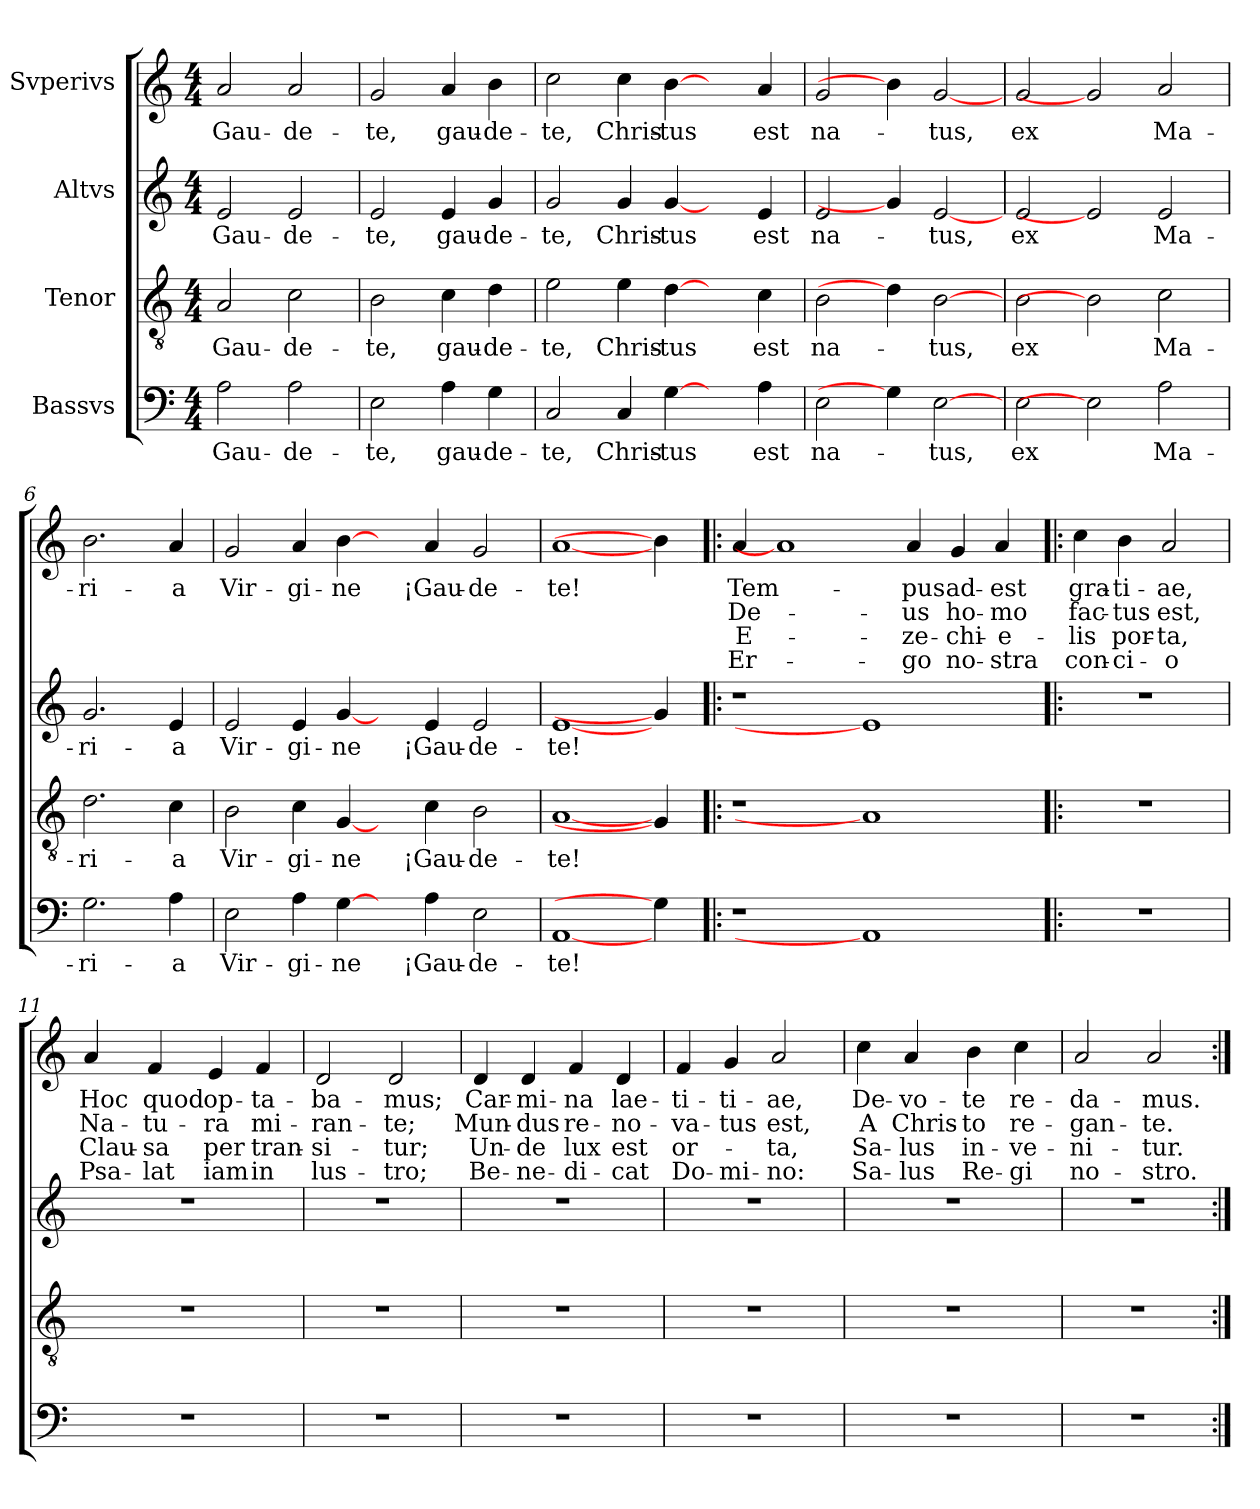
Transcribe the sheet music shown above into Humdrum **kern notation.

**kern	**text	**kern	**text	**kern	**text	**kern	**text	**text	**text	**text
*part4	*part4	*part3	*part3	*part2	*part2	*part1	*part1	*part1	*part1	*part1
*staff4	*staff4	*staff3	*staff3	*staff2	*staff2	*staff1	*staff1	*staff1	*staff1	*staff1
*I"Bassvs	*	*I"Tenor	*	*I"Altvs	*	*I"Svperivs	*	*	*	*
*clefF4	*	*clefGv2	*	*clefG2	*	*clefG2	*	*	*	*
*k[]	*	*k[]	*	*k[]	*	*k[]	*	*	*	*
*C:	*	*C:	*	*C:	*	*C:	*	*	*	*
*M4/4	*	*M4/4	*	*M4/4	*	*M4/4	*	*	*	*
=1	=1	=1	=1	=1	=1	=1	=1	=1	=1	=1
!	!LO:LY:b	!	!LO:LY:b	!	!LO:LY:b	!	!LO:LY:b	!	!	!
2A\	Gau-	2A/	Gau-	2e/	Gau-	2a/	Gau-	.	.	.
!	!LO:LY:b	!	!LO:LY:b	!	!LO:LY:b	!	!LO:LY:b	!	!	!
2A\	-de-	2c\	-de-	2e/	-de-	2a/	-de-	.	.	.
=2	=2	=2	=2	=2	=2	=2	=2	=2	=2	=2
!	!LO:LY:b	!	!LO:LY:b	!	!LO:LY:b	!	!LO:LY:b	!	!	!
2E\	-te,	2B\	-te,	2e/	-te,	2g/	-te,	.	.	.
!	!LO:LY:b	!	!LO:LY:b	!	!LO:LY:b	!	!LO:LY:b	!	!	!
4A\	gau-	4c\	gau-	4e/	gau-	4a/	gau-	.	.	.
!	!LO:LY:b	!	!LO:LY:b	!	!LO:LY:b	!	!LO:LY:b	!	!	!
4G\	-de-	4d\	-de-	4g/	-de-	4b\	-de-	.	.	.
=3	=3	=3	=3	=3	=3	=3	=3	=3	=3	=3
!	!LO:LY:b	!	!LO:LY:b	!	!LO:LY:b	!	!LO:LY:b	!	!	!
2C/	-te,	2e\	-te,	2g/	-te,	2cc\	-te,	.	.	.
!	!LO:LY:b	!	!LO:LY:b	!	!LO:LY:b	!	!LO:LY:b	!	!	!
4C/	Chris-	4e\	Chris-	4g/	Chris-	4cc\	Chris-	.	.	.
!	!LO:LY:b	!	!LO:LY:b	!	!LO:LY:b	!	!LO:LY:b	!	!	!
[4G\	-tus	[4d\	-tus	[4g/	-tus	[4b\	-tus	.	.	.
4ryy	.	4ryy	.	4ryy	.	4ryy	.	.	.	.
!	!LO:LY:b	!	!LO:LY:b	!	!LO:LY:b	!	!LO:LY:b	!	!	!
4A\	est	4c\	est	4e/	est	4a/	est	.	.	.
=4	=4	=4	=4	=4	=4	=4	=4	=4	=4	=4
!	!LO:LY:b	!	!LO:LY:b	!	!LO:LY:b	!	!LO:LY:b	!	!	!
2E\	na-	2B\	na-	2e/	na-	2g/	na-	.	.	.
4G\]	.	4d\]	.	4g/]	.	4b\]	.	.	.	.
!	!LO:LY:b	!	!LO:LY:b	!	!LO:LY:b	!	!LO:LY:b	!	!	!
[2E	-tus,	[2B	-tus,	[2e	-tus,	[2g	-tus,	.	.	.
!!LO:LB:g=z
=5	=5	=5	=5	=5	=5	=5	=5	=5	=5	=5
!	!LO:LY:b	!	!LO:LY:b	!	!LO:LY:b	!	!LO:LY:b	!	!	!
2E\	ex	2B\	ex	2e/	ex	2g/	ex	.	.	.
2E]	.	2B]	.	2e]	.	2g]	.	.	.	.
!	!LO:LY:b	!	!LO:LY:b	!	!LO:LY:b	!	!LO:LY:b	!	!	!
2A\	Ma-	2c\	Ma-	2e/	Ma-	2a/	Ma-	.	.	.
=6	=6	=6	=6	=6	=6	=6	=6	=6	=6	=6
!	!LO:LY:b	!	!LO:LY:b	!	!LO:LY:b	!	!LO:LY:b	!	!	!
2.G\	-ri-	2.d\	-ri-	2.g/	-ri-	2.b\	-ri-	.	.	.
!	!LO:LY:b	!	!LO:LY:b	!	!LO:LY:b	!	!LO:LY:b	!	!	!
4A\	-a	4c\	-a	4e/	-a	4a/	-a	.	.	.
=7	=7	=7	=7	=7	=7	=7	=7	=7	=7	=7
!	!LO:LY:b	!	!LO:LY:b	!	!LO:LY:b	!	!LO:LY:b	!	!	!
2E\	Vir-	2B\	Vir-	2e/	Vir-	2g/	Vir-	.	.	.
!	!LO:LY:b	!	!LO:LY:b	!	!LO:LY:b	!	!LO:LY:b	!	!	!
4A\	-gi-	4c\	-gi-	4e/	-gi-	4a/	-gi-	.	.	.
!	!LO:LY:b	!	!LO:LY:b	!	!LO:LY:b	!	!LO:LY:b	!	!	!
[4G\	-ne	[4G/	-ne	[4g/	-ne	[4b\	-ne	.	.	.
4ryy	.	4ryy	.	4ryy	.	4ryy	.	.	.	.
!	!LO:LY:b	!	!LO:LY:b	!	!LO:LY:b	!	!LO:LY:b	!	!	!
4A\	¡Gau-	4c\	¡Gau-	4e/	¡Gau-	4a/	¡Gau-	.	.	.
!	!LO:LY:b	!	!LO:LY:b	!	!LO:LY:b	!	!LO:LY:b	!	!	!
2E\	-de-	2B\	-de-	2e/	-de-	2g/	-de-	.	.	.
=8	=8	=8	=8	=8	=8	=8	=8	=8	=8	=8
!	!LO:LY:b	!	!LO:LY:b	!	!LO:LY:b	!	!LO:LY:b	!	!	!
[1AA	-te!	[1A	-te!	[1e	-te!	[1a	-te!	.	.	.
4G\]	.	4G/]	.	4g/]	.	4b\]	.	.	.	.
!!LO:PB:g=z
=9!:	=9!:	=9!:	=9!:	=9!:	=9!:	=9!:	=9!:	=9!:	=9!:	=9!:
!	!	!	!	!	!	!	!LO:LY:b	!LO:LY:b	!LO:LY:b	!LO:LY:b
1r	.	1r	.	1r	.	4a/	Tem-	De-	E-	Er-
.	.	.	.	.	.	1a]	.	.	.	.
1AA]	.	1A]	.	1e]	.	.	.	.	.	.
!	!	!	!	!	!	!	!LO:LY:b	!LO:LY:b	!LO:LY:b	!LO:LY:b
.	.	.	.	.	.	4a/	-pus	-us	-ze-	-go
!	!	!	!	!	!	!	!LO:LY:b	!LO:LY:b	!LO:LY:b	!LO:LY:b
.	.	.	.	.	.	4g/	ad-	ho-	-chi-	no-
!	!	!	!	!	!	!	!LO:LY:b	!LO:LY:b	!LO:LY:b	!LO:LY:b
.	.	.	.	.	.	4a/	-est	-mo	-e-	-stra
=10	=10	=10	=10	=10	=10	=10	=10	=10	=10	=10
!	!	!	!	!	!	!	!LO:LY:b	!LO:LY:b	!LO:LY:b	!LO:LY:b
1r	.	1r	.	1r	.	4cc\	gra-	fac-	-lis	con-
!	!	!	!	!	!	!	!LO:LY:b	!LO:LY:b	!LO:LY:b	!LO:LY:b
.	.	.	.	.	.	4b\	-ti-	-tus	por-	-ci-
!	!	!	!	!	!	!	!LO:LY:b	!LO:LY:b	!LO:LY:b	!LO:LY:b
.	.	.	.	.	.	2a/	-ae,	est,	-ta,	-o
=11	=11	=11	=11	=11	=11	=11	=11	=11	=11	=11
!	!	!	!	!	!	!	!LO:LY:b	!LO:LY:b	!LO:LY:b	!LO:LY:b
1r	.	1r	.	1r	.	4a/	Hoc	Na-	Clau-	Psa-
!	!	!	!	!	!	!	!LO:LY:b	!LO:LY:b	!LO:LY:b	!LO:LY:b
.	.	.	.	.	.	4f/	quod	-tu-	-sa	-lat
!	!	!	!	!	!	!	!LO:LY:b	!LO:LY:b	!LO:LY:b	!LO:LY:b
.	.	.	.	.	.	4e/	op-	-ra	per	iam
!	!	!	!	!	!	!	!LO:LY:b	!LO:LY:b	!LO:LY:b	!LO:LY:b
.	.	.	.	.	.	4f/	-ta-	mi-	tran-	in
=12	=12	=12	=12	=12	=12	=12	=12	=12	=12	=12
!	!	!	!	!	!	!	!LO:LY:b	!LO:LY:b	!LO:LY:b	!LO:LY:b
1r	.	1r	.	1r	.	2d/	-ba-	-ran-	-si-	lus-
!	!	!	!	!	!	!	!LO:LY:b	!LO:LY:b	!LO:LY:b	!LO:LY:b
.	.	.	.	.	.	2d/	-mus;	-te;	-tur;	-tro;
!!LO:LB:g=z
=13	=13	=13	=13	=13	=13	=13	=13	=13	=13	=13
!	!	!	!	!	!	!	!LO:LY:b	!LO:LY:b	!LO:LY:b	!LO:LY:b
1r	.	1r	.	1r	.	4d/	Car-	Mun-	Un-	Be-
!	!	!	!	!	!	!	!LO:LY:b	!LO:LY:b	!LO:LY:b	!LO:LY:b
.	.	.	.	.	.	4d/	-mi-	-dus	-de	-ne-
!	!	!	!	!	!	!	!LO:LY:b	!LO:LY:b	!LO:LY:b	!LO:LY:b
.	.	.	.	.	.	4f/	-na	re-	lux	-di-
!	!	!	!	!	!	!	!LO:LY:b	!LO:LY:b	!LO:LY:b	!LO:LY:b
.	.	.	.	.	.	4d/	lae-	-no-	est	-cat
=14	=14	=14	=14	=14	=14	=14	=14	=14	=14	=14
!	!	!	!	!	!	!	!LO:LY:b	!LO:LY:b	!LO:LY:b	!LO:LY:b
1r	.	1r	.	1r	.	4f/	-ti-	-va-	or-	Do-
!	!	!	!	!	!	!	!LO:LY:b	!LO:LY:b	!	!LO:LY:b
.	.	.	.	.	.	4g/	-ti-	-tus	.	-mi-
!	!	!	!	!	!	!	!LO:LY:b	!LO:LY:b	!LO:LY:b	!LO:LY:b
.	.	.	.	.	.	2a/	-ae,	est,	-ta,	-no:
=15	=15	=15	=15	=15	=15	=15	=15	=15	=15	=15
!	!	!	!	!	!	!	!LO:LY:b	!LO:LY:b	!LO:LY:b	!LO:LY:b
1r	.	1r	.	1r	.	4cc\	De-	A	Sa-	Sa-
!	!	!	!	!	!	!	!LO:LY:b	!LO:LY:b	!LO:LY:b	!LO:LY:b
.	.	.	.	.	.	4a/	-vo-	Chris-	-lus	-lus
!	!	!	!	!	!	!	!LO:LY:b	!LO:LY:b	!LO:LY:b	!LO:LY:b
.	.	.	.	.	.	4b\	-te	-to	in-	Re-
!	!	!	!	!	!	!	!LO:LY:b	!LO:LY:b	!LO:LY:b	!LO:LY:b
.	.	.	.	.	.	4cc\	re-	re-	-ve-	-gi
=16	=16	=16	=16	=16	=16	=16	=16	=16	=16	=16
!	!	!	!	!	!	!	!LO:LY:b	!LO:LY:b	!LO:LY:b	!LO:LY:b
1r	.	1r	.	1r	.	2a/	-da-	-gan-	-ni-	no-
!	!	!	!	!	!	!	!LO:LY:b	!LO:LY:b	!LO:LY:b	!LO:LY:b
.	.	.	.	.	.	2a/	-mus.	-te.	-tur.	-stro.
=:|!	=:|!	=:|!	=:|!	=:|!	=:|!	=:|!	=:|!	=:|!	=:|!	=:|!
*-	*-	*-	*-	*-	*-	*-	*-	*-	*-	*-
